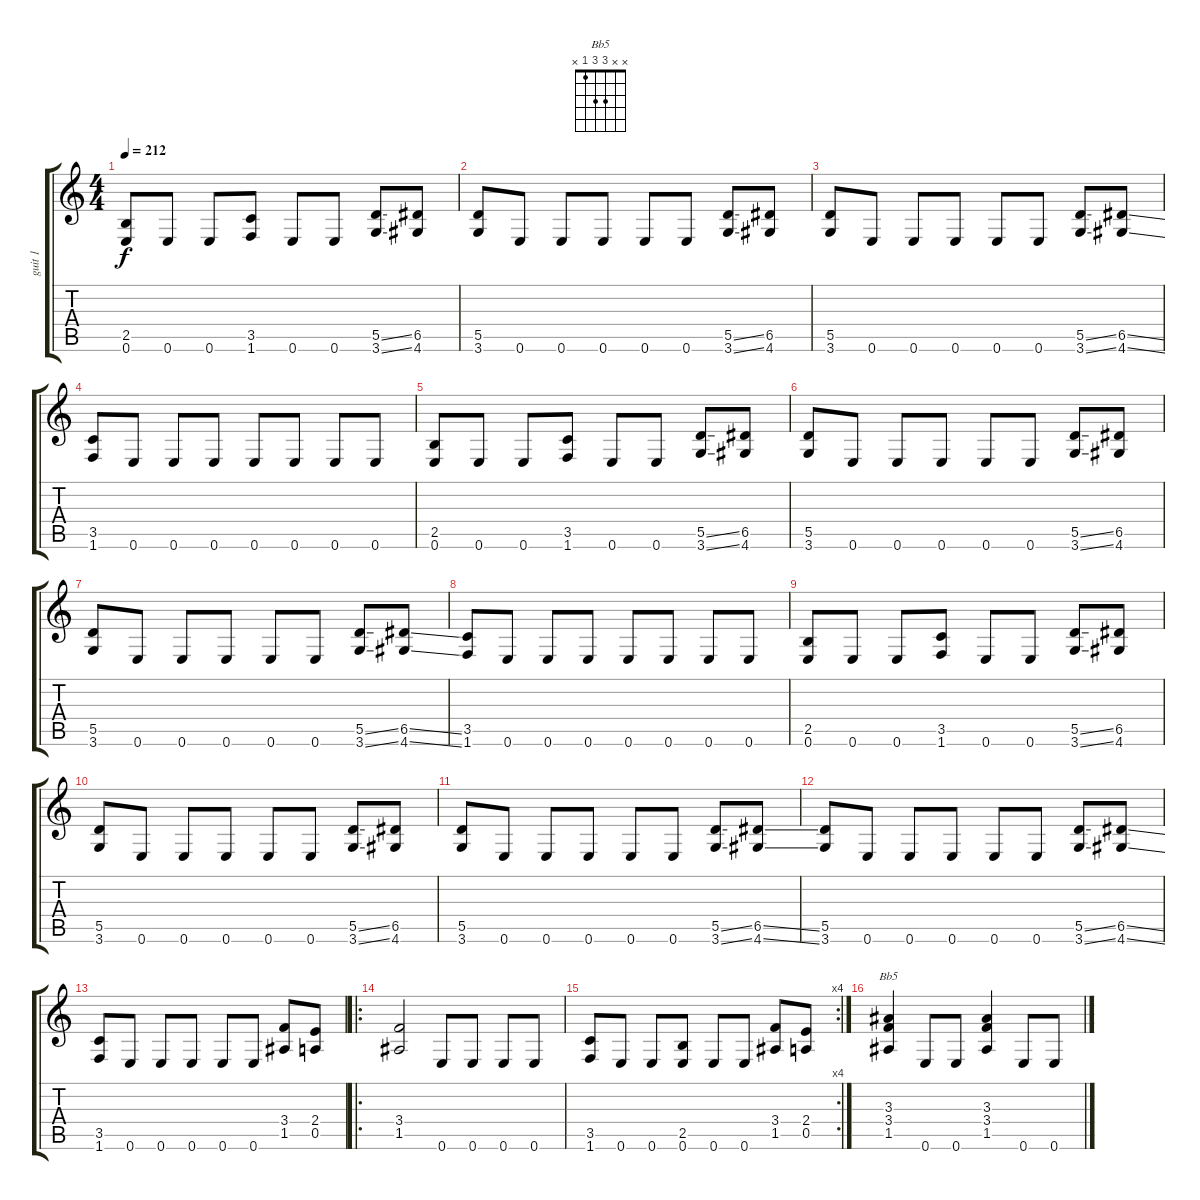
\track ("guit 1" "guit 1") {instrument distortionguitar}
\staff {score tabs}
\tuning (E4 B3 G3 D3 A2 E2) {hide}
\chord ("Bb5" x x 3 3 1 x)
\ts (4 4)
\tempo 212
\clef g2
\ks c
(2.5 0.6).8{dy f} 0.6.8 0.6.8 (3.5 1.6).8 0.6.8 0.6.8 (5.5{ss} 3.6{ss}).8 (6.5 4.6).8 |
(5.5 3.6).8 0.6.8 0.6.8 0.6.8 0.6.8 0.6.8 (5.5{ss} 3.6{ss}).8 (6.5 4.6).8 |
(5.5 3.6).8 0.6.8 0.6.8 0.6.8 0.6.8 0.6.8 (5.5{ss} 3.6{ss}).8 (6.5{ss} 4.6{ss}).8 |
(3.5 1.6).8 0.6.8 0.6.8 0.6.8 0.6.8 0.6.8 0.6.8 0.6.8 |
(2.5 0.6).8 0.6.8 0.6.8 (3.5 1.6).8 0.6.8 0.6.8 (5.5{ss} 3.6{ss}).8 (6.5 4.6).8 |
(5.5 3.6).8 0.6.8 0.6.8 0.6.8 0.6.8 0.6.8 (5.5{ss} 3.6{ss}).8 (6.5 4.6).8 |
(5.5 3.6).8 0.6.8 0.6.8 0.6.8 0.6.8 0.6.8 (5.5{ss} 3.6{ss}).8 (6.5{ss} 4.6{ss}).8 |
(3.5 1.6).8 0.6.8 0.6.8 0.6.8 0.6.8 0.6.8 0.6.8 0.6.8 |
(2.5 0.6).8 0.6.8 0.6.8 (3.5 1.6).8 0.6.8 0.6.8 (5.5{ss} 3.6{ss}).8 (6.5 4.6).8 |
(5.5 3.6).8 0.6.8 0.6.8 0.6.8 0.6.8 0.6.8 (5.5{ss} 3.6{ss}).8 (6.5 4.6).8 |
(5.5 3.6).8 0.6.8 0.6.8 0.6.8 0.6.8 0.6.8 (5.5{ss} 3.6{ss}).8 (6.5{ss} 4.6{ss}).8 |
(5.5 3.6).8 0.6.8 0.6.8 0.6.8 0.6.8 0.6.8 (5.5{ss} 3.6{ss}).8 (6.5{ss} 4.6{ss}).8 |
(3.5 1.6).8 0.6.8 0.6.8 0.6.8 0.6.8 0.6.8 (3.4 1.5).8 (2.4 0.5).8 |
\ro
(3.4 1.5).2 0.6.8 0.6.8 0.6.8 0.6.8 |
\rc 4
(3.5 1.6).8 0.6.8 0.6.8 (2.5 0.6).8 0.6.8 0.6.8 (3.4 1.5).8 (2.4 0.5).8 |
(3.3 3.4 1.5).4{ch "Bb5"} 0.6.8 0.6.8 (3.3 3.4 1.5).4 0.6.8 0.6.8
